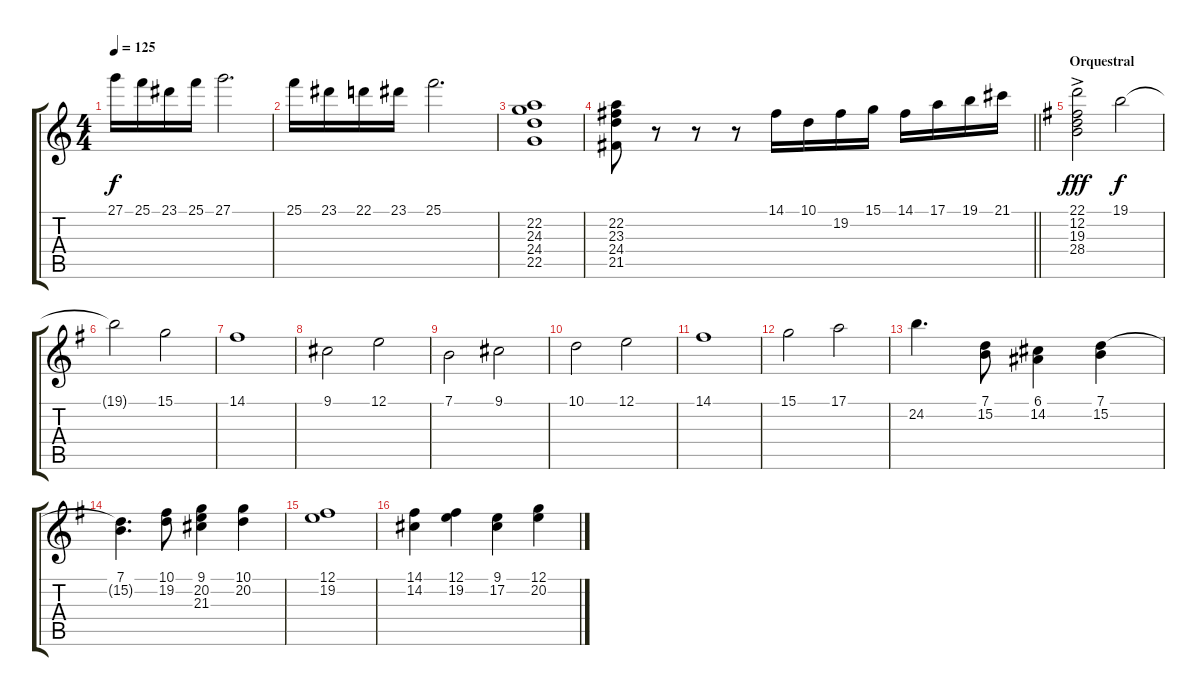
\track "" {instrument stringensemble1}
\staff {score tabs}
\tuning (E4 B3 G3 D3 A2 E2) {hide}
\ts (4 4)
\tempo 125
\clef g2
\ks c
27.1.16{dy f} 25.1.16 23.1.16 25.1.16 27.1.2{d} |
25.1.16 23.1.16 22.1.16 23.1.16 25.1.2{d} |
(22.2 24.3 24.4 22.5).1 |
\barLineRight lightlight
(22.2 23.3 24.4 21.5).8 r.8 r.8 r.8 14.1.16 10.1.16 19.2.16 15.1.16 14.1.16 17.1.16 19.1.16 21.1.16 |
\section ("" "Orquestral")
\ks eminor
(22.1{ac} 12.2 19.3 28.4).2{dy fff} 19.1.2{dy f} |
19.1{t}.2 15.1.2 |
14.1.1 |
9.1.2 12.1.2 |
7.1.2 9.1.2 |
10.1.2 12.1.2 |
14.1.1 |
15.1.2 17.1.2 |
24.2.4{d} (7.1 15.2).8 (6.1 14.2).4 (7.1 15.2).4 |
(7.1 15.2{t}).4{d} (10.1 19.2).8 (9.1 20.2 21.3).4 (10.1 20.2).4 |
(12.1 19.2).1 |
(14.1 14.2).4 (12.1 19.2).4 (9.1 17.2).4 (12.1 20.2).4
